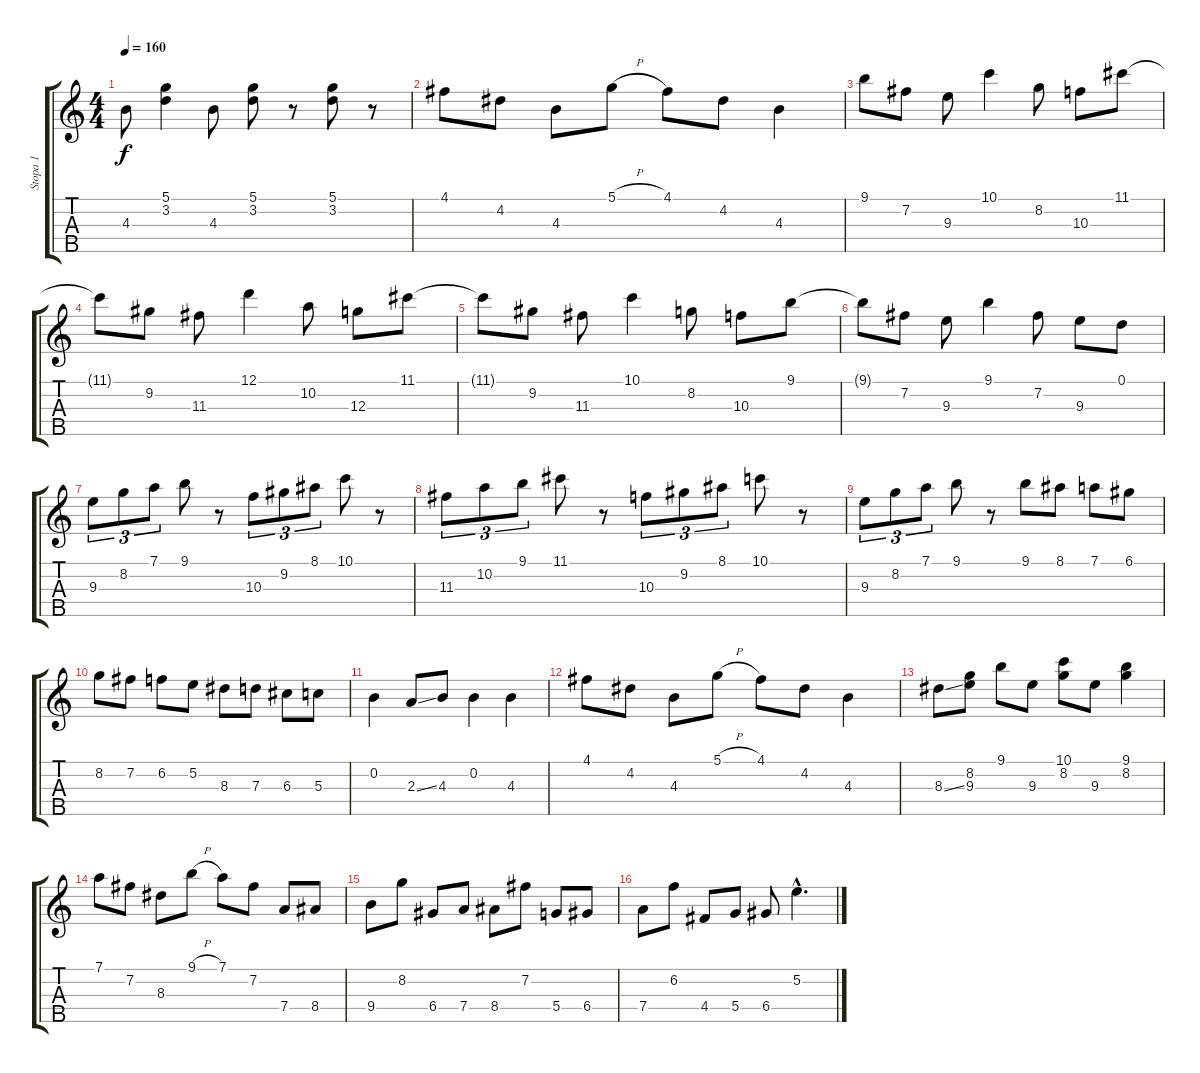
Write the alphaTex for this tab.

\track ("Stopa 1" "Stopa 1") {instrument acousticguitarnylon}
\staff {score tabs}
\tuning (D4 B3 G3 D3 G4) {hide}
\ts (4 4)
\tempo 160
\clef g2
\ks c
4.3.8{dy f} (5.1 3.2).4 4.3.8 (5.1 3.2).8 r.8 (5.1 3.2).8 r.8 |
4.1.8 4.2.8 4.3.8 5.1{h}.8 4.1.8 4.2.8 4.3.4 |
9.1.8 7.2.8 9.3.8 10.1.4 8.2.8 10.3.8 11.1.8 |
11.1{t}.8 9.2.8 11.3.8 12.1.4 10.2.8 12.3.8 11.1.8 |
11.1{t}.8 9.2.8 11.3.8 10.1.4 8.2.8 10.3.8 9.1.8 |
9.1{t}.8 7.2.8 9.3.8 9.1.4 7.2.8 9.3.8 0.1.8 |
9.3.8{tu (3 2)} 8.2.8{tu (3 2)} 7.1.8{tu (3 2)} 9.1.8 r.8 10.3.8{tu (3 2)} 9.2.8{tu (3 2)} 8.1.8{tu (3 2)} 10.1.8 r.8 |
11.3.8{tu (3 2)} 10.2.8{tu (3 2)} 9.1.8{tu (3 2)} 11.1.8 r.8 10.3.8{tu (3 2)} 9.2.8{tu (3 2)} 8.1.8{tu (3 2)} 10.1.8 r.8 |
9.3.8{tu (3 2)} 8.2.8{tu (3 2)} 7.1.8{tu (3 2)} 9.1.8 r.8 9.1.8 8.1.8 7.1.8 6.1.8 |
8.2.8 7.2.8 6.2.8 5.2.8 8.3.8 7.3.8 6.3.8 5.3.8 |
0.2.4 2.3{ss}.8 4.3.8 0.2.4 4.3.4 |
4.1.8 4.2.8 4.3.8 5.1{h}.8 4.1.8 4.2.8 4.3.4 |
8.3{ss}.8 (8.2 9.3).8 9.1.8 9.3.8 (10.1 8.2).8 9.3.8 (9.1 8.2).4 |
7.1.8 7.2.8 8.3.8 9.1{h}.8 7.1.8 7.2.8 7.4.8 8.4.8 |
9.4.8 8.2.8 6.4.8 7.4.8 8.4.8 7.2.8 5.4.8 6.4.8 |
7.4.8 6.2.8 4.4.8 5.4.8 6.4.8 5.2{hac}.4{d}
